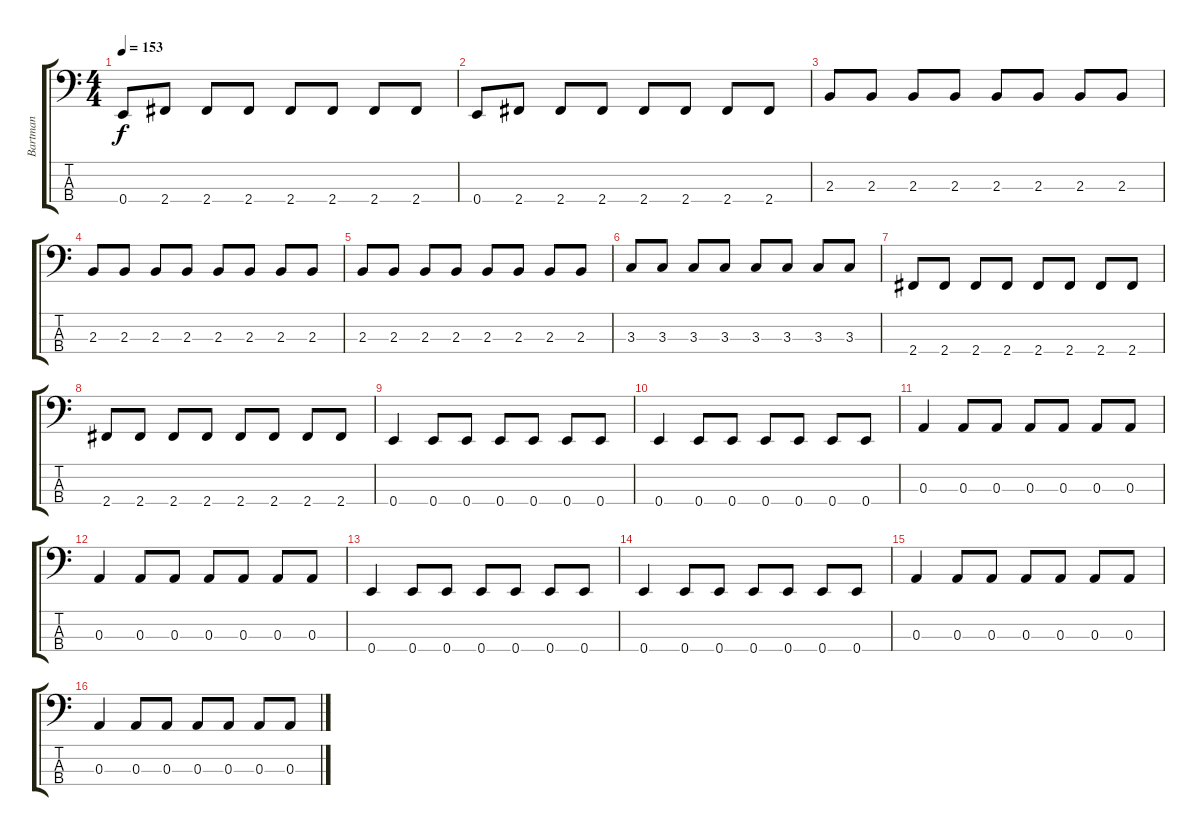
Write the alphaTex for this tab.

\track ("Bartman" "Bartman") {instrument electricbasspick}
\staff {score tabs}
\tuning (G2 D2 A1 E1) {hide}
\ts (4 4)
\tempo 153
\clef f4
\ks c
0.4.8{dy f} 2.4.8 2.4.8 2.4.8 2.4.8 2.4.8 2.4.8 2.4.8 |
0.4.8 2.4.8 2.4.8 2.4.8 2.4.8 2.4.8 2.4.8 2.4.8 |
2.3.8 2.3.8 2.3.8 2.3.8 2.3.8 2.3.8 2.3.8 2.3.8 |
2.3.8 2.3.8 2.3.8 2.3.8 2.3.8 2.3.8 2.3.8 2.3.8 |
2.3.8 2.3.8 2.3.8 2.3.8 2.3.8 2.3.8 2.3.8 2.3.8 |
3.3.8 3.3.8 3.3.8 3.3.8 3.3.8 3.3.8 3.3.8 3.3.8 |
2.4.8 2.4.8 2.4.8 2.4.8 2.4.8 2.4.8 2.4.8 2.4.8 |
2.4.8 2.4.8 2.4.8 2.4.8 2.4.8 2.4.8 2.4.8 2.4.8 |
0.4.4 0.4.8 0.4.8 0.4.8 0.4.8 0.4.8 0.4.8 |
0.4.4 0.4.8 0.4.8 0.4.8 0.4.8 0.4.8 0.4.8 |
0.3.4 0.3.8 0.3.8 0.3.8 0.3.8 0.3.8 0.3.8 |
0.3.4 0.3.8 0.3.8 0.3.8 0.3.8 0.3.8 0.3.8 |
0.4.4 0.4.8 0.4.8 0.4.8 0.4.8 0.4.8 0.4.8 |
0.4.4 0.4.8 0.4.8 0.4.8 0.4.8 0.4.8 0.4.8 |
0.3.4 0.3.8 0.3.8 0.3.8 0.3.8 0.3.8 0.3.8 |
0.3.4 0.3.8 0.3.8 0.3.8 0.3.8 0.3.8 0.3.8
